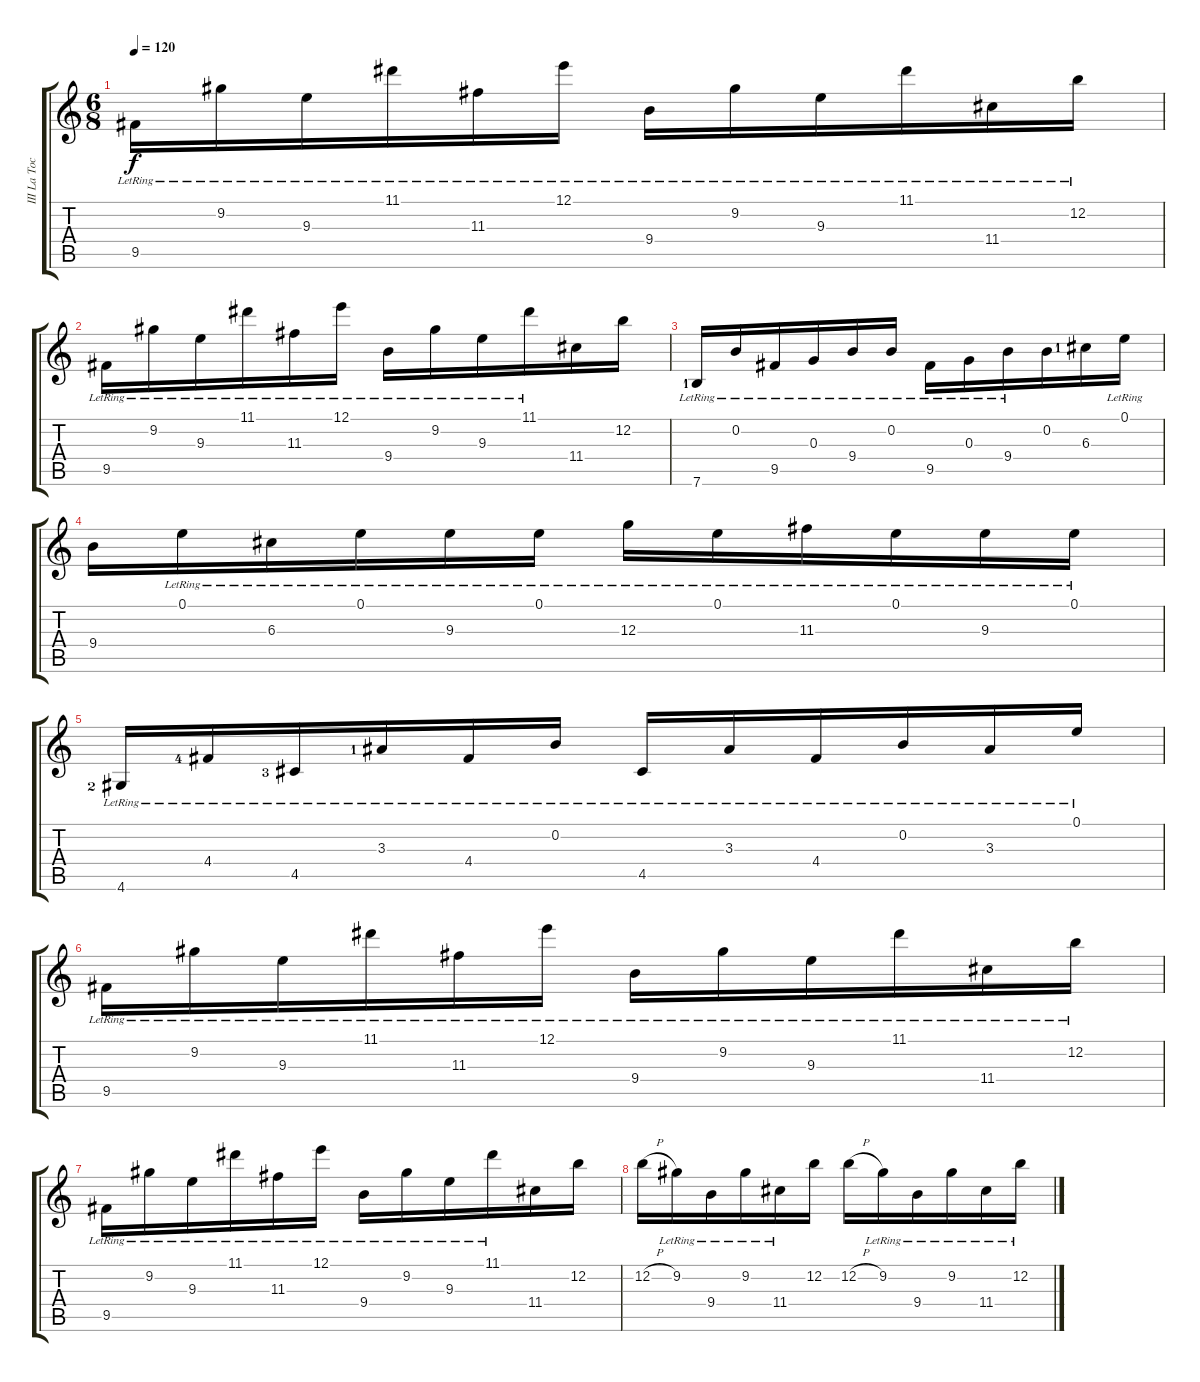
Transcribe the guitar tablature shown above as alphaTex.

\track ("III La Toccata De Pasquini  Allegro viva" "III La Toc") {instrument acousticguitarnylon}
\staff {score tabs}
\tuning (E4 B3 G3 D3 A2 E2) {hide}
\ts (6 8)
\tempo 120
\clef g2
\ks c
9.5{lr}.16{dy f} 9.2{lr}.16 9.3{lr}.16 11.1{lr}.16 11.3{lr}.16 12.1{lr}.16 9.4{lr}.16 9.2{lr}.16 9.3{lr}.16 11.1{lr}.16 11.4{lr}.16 12.2{lr}.16 |
9.5{lr}.16 9.2{lr}.16 9.3{lr}.16 11.1{lr}.16 11.3{lr}.16 12.1{lr}.16 9.4{lr}.16 9.2{lr}.16 9.3{lr}.16 11.1{lr}.16 11.4.16 12.2.16 |
7.6{lr lf 2}.16 0.2{lr}.16 9.5{lr}.16 0.3{lr}.16 9.4{lr}.16 0.2{lr}.16 9.5{lr}.16 0.3{lr}.16 9.4{lr}.16 0.2.16 6.3{lf 2}.16 0.1{lr}.16 |
9.4.16 0.1{lr}.16 6.3{lr}.16 0.1{lr}.16 9.3{lr}.16 0.1{lr}.16 12.3{lr}.16 0.1{lr}.16 11.3{lr}.16 0.1{lr}.16 9.3{lr}.16 0.1{lr}.16 |
4.6{lr lf 3}.16 4.4{lr lf 5}.16 4.5{lr lf 4}.16 3.3{lr lf 2}.16 4.4{lr}.16 0.2{lr}.16 4.5{lr}.16 3.3{lr}.16 4.4{lr}.16 0.2{lr}.16 3.3{lr}.16 0.1{lr}.16 |
9.5{lr}.16 9.2{lr}.16 9.3{lr}.16 11.1{lr}.16 11.3{lr}.16 12.1{lr}.16 9.4{lr}.16 9.2{lr}.16 9.3{lr}.16 11.1{lr}.16 11.4{lr}.16 12.2{lr}.16 |
9.5{lr}.16 9.2{lr}.16 9.3{lr}.16 11.1{lr}.16 11.3{lr}.16 12.1{lr}.16 9.4{lr}.16 9.2{lr}.16 9.3{lr}.16 11.1{lr}.16 11.4.16 12.2.16 |
12.2{h}.16 9.2{lr}.16 9.4{lr}.16 9.2{lr}.16 11.4{lr}.16 12.2.16 12.2{h}.16 9.2{lr}.16 9.4{lr}.16 9.2{lr}.16 11.4{lr}.16 12.2{lr}.16
